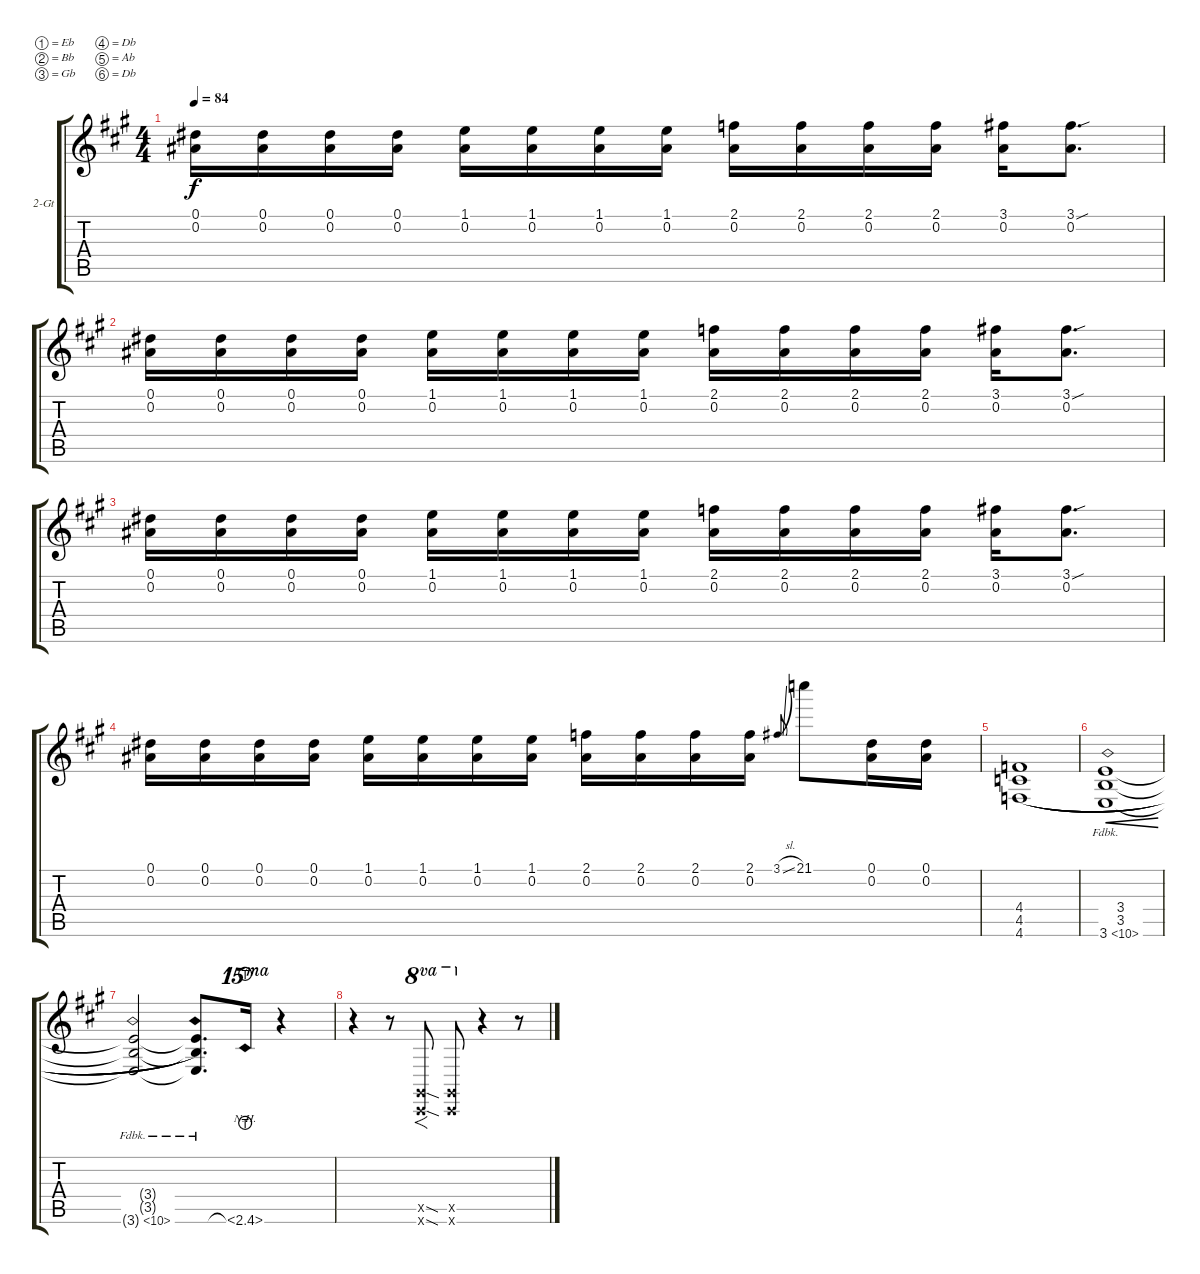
\defaultSystemsLayout 4
\bracketExtendMode groupsimilarinstruments
\firstSystemTrackNameOrientation horizontal
\otherSystemsTrackNameOrientation horizontal
\track ("Guitar 2" "2-Gt") {instrument distortionguitar}
\staff {score tabs}
\tuning (Eb4 Bb3 Gb3 Db3 Ab2 Db2)
\ts (4 4)
\tempo 84
\clef g2
\scale
1.07062
\ks a
(0.1 0.2).16{dy f} (0.1 0.2).16 (0.1 0.2).16 (0.1 0.2).16 (0.2 1.1).16 (0.2 1.1).16 (0.2 1.1).16 (0.2 1.1).16 (2.1 0.2).16 (2.1 0.2).16 (2.1 0.2).16 (2.1 0.2).16 (0.2 3.1).16 (0.2 3.1{sou}).8{d} |
\scale
0.929382 (0.1 0.2).16 (0.1 0.2).16 (0.1 0.2).16 (0.1 0.2).16 (0.2 1.1).16 (0.2 1.1).16 (0.2 1.1).16 (0.2 1.1).16 (2.1 0.2).16 (2.1 0.2).16 (2.1 0.2).16 (2.1 0.2).16 (0.2 3.1).16 (0.2 3.1{sou}).8{d} |
\scale
1.07062 (0.1 0.2).16 (0.1 0.2).16 (0.1 0.2).16 (0.1 0.2).16 (0.2 1.1).16 (0.2 1.1).16 (0.2 1.1).16 (0.2 1.1).16 (2.1 0.2).16 (2.1 0.2).16 (2.1 0.2).16 (2.1 0.2).16 (0.2 3.1).16 (0.2 3.1{sou}).8{d} |
\scale
0.929382 (0.1 0.2).16 (0.1 0.2).16 (0.1 0.2).16 (0.1 0.2).16 (0.2 1.1).16 (0.2 1.1).16 (0.2 1.1).16 (0.2 1.1).16 (2.1 0.2).16 (2.1 0.2).16 (2.1 0.2).16 (2.1 0.2).16 3.1{sl}.8{gr onbeat} 21.1.8 (0.2 0.1).16 (0.2 0.1).16 |
\scale
1.07062 (4.6 4.5 4.4).1{legatoorigin} |
\scale
0.929382 (3.6{fh 7} 3.5 3.4).1{cre legatoorigin} |
\scale
1.07062 (3.6{fh 7 t} 3.5{t} 3.4{t}).2{legatoorigin} (3.4{t} 3.5{t} 3.6{fh 7 t}).8{d} 2.6{nh lht}.16{ot 15ma} r.4 |
\scale
0.929382 r.4 r.8 (0.6{sod x} 0.5{sod x}).8{f ot 8va} (0.6{x} 0.5{x}).8{ot 8va} r.4 r.8
